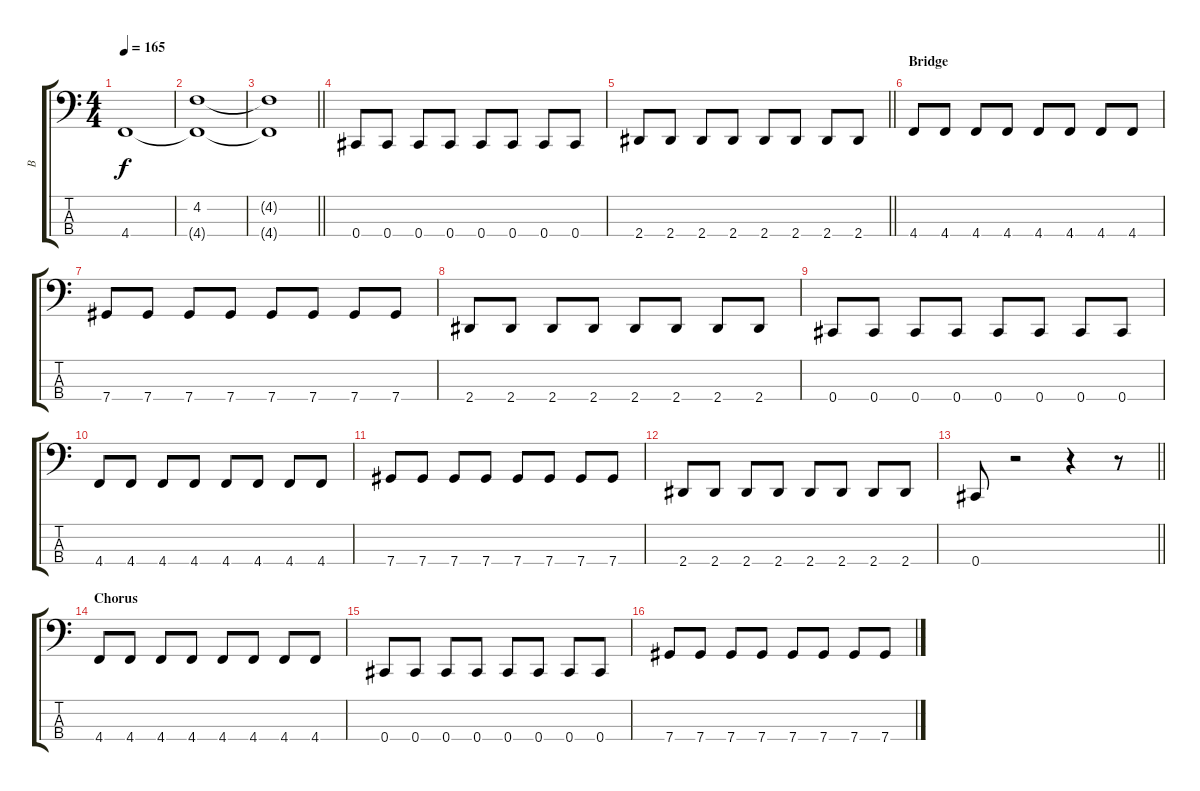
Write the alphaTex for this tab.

\track ("B" "B") {instrument electricbasspick}
\staff {score tabs}
\tuning (Gb2 Db2 Ab1 Db1) {hide}
\ts (4 4)
\tempo 165
\clef f4
\ks c
4.4{t}.1{dy f} |
(4.2 4.4{t}).1 |
\barLineRight lightlight
(4.2{t} 4.4{t}).1 |
0.4.8 0.4.8 0.4.8 0.4.8 0.4.8 0.4.8 0.4.8 0.4.8 |
\barLineRight lightlight
2.4.8 2.4.8 2.4.8 2.4.8 2.4.8 2.4.8 2.4.8 2.4.8 |
\section ("" "Bridge")
4.4.8 4.4.8 4.4.8 4.4.8 4.4.8 4.4.8 4.4.8 4.4.8 |
7.4.8 7.4.8 7.4.8 7.4.8 7.4.8 7.4.8 7.4.8 7.4.8 |
2.4.8 2.4.8 2.4.8 2.4.8 2.4.8 2.4.8 2.4.8 2.4.8 |
0.4.8 0.4.8 0.4.8 0.4.8 0.4.8 0.4.8 0.4.8 0.4.8 |
4.4.8 4.4.8 4.4.8 4.4.8 4.4.8 4.4.8 4.4.8 4.4.8 |
7.4.8 7.4.8 7.4.8 7.4.8 7.4.8 7.4.8 7.4.8 7.4.8 |
2.4.8 2.4.8 2.4.8 2.4.8 2.4.8 2.4.8 2.4.8 2.4.8 |
\barLineRight lightlight
0.4.8 r.2 r.4 r.8 |
\section ("" "Chorus")
4.4.8 4.4.8 4.4.8 4.4.8 4.4.8 4.4.8 4.4.8 4.4.8 |
0.4.8 0.4.8 0.4.8 0.4.8 0.4.8 0.4.8 0.4.8 0.4.8 |
7.4.8 7.4.8 7.4.8 7.4.8 7.4.8 7.4.8 7.4.8 7.4.8
